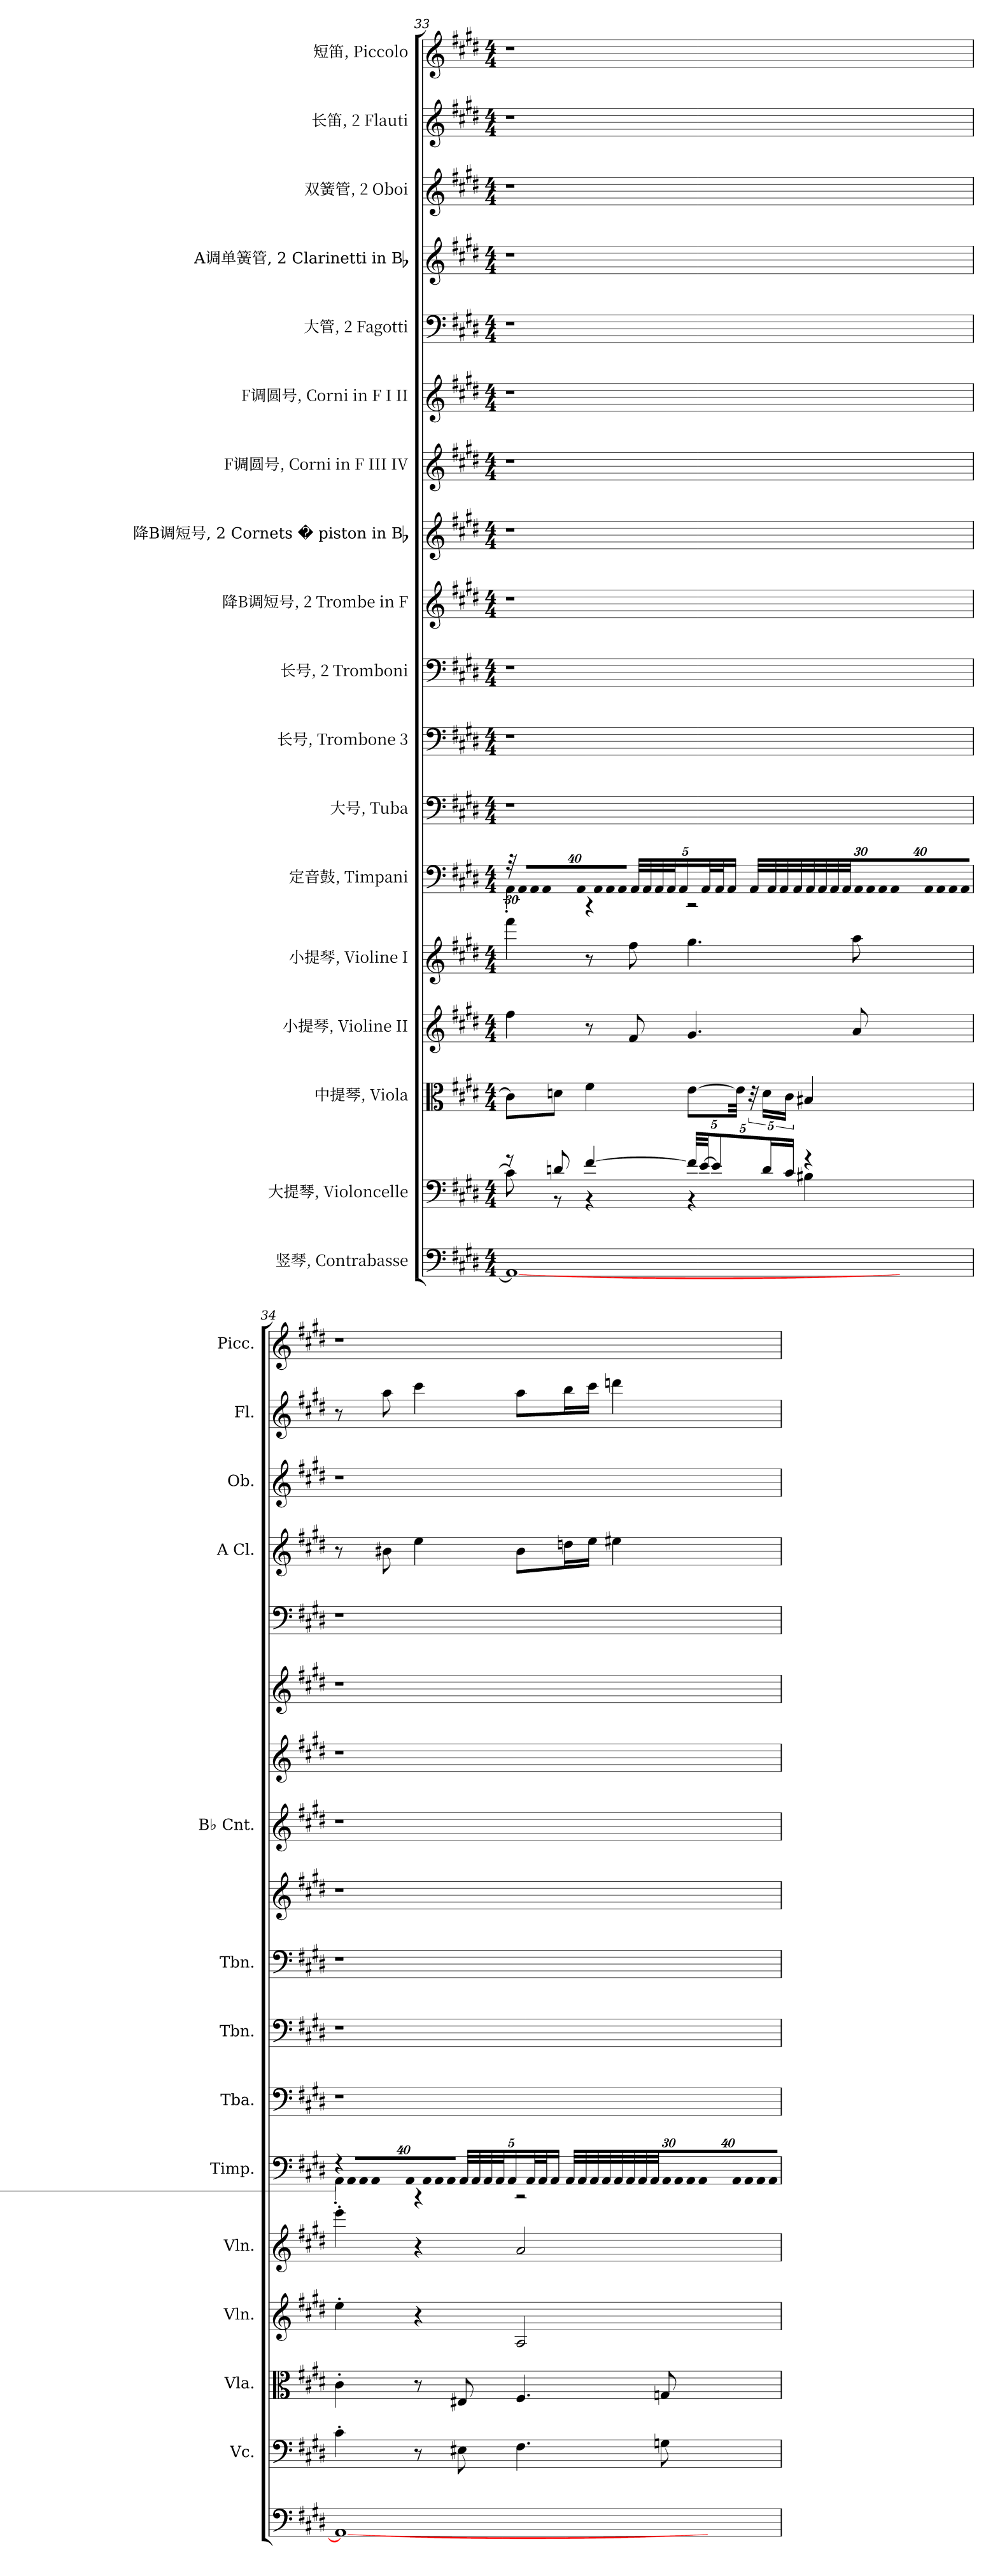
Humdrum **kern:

**kern	**kern	**kern	**kern	**kern	**kern	**kern	**kern	**kern	**kern	**kern	**kern	**kern	**kern	**kern	**kern	**kern	**kern
*part18	*part17	*part16	*part15	*part14	*part13	*part12	*part11	*part10	*part9	*part8	*part7	*part6	*part5	*part4	*part3	*part2	*part1
*staff18	*staff17	*staff16	*staff15	*staff14	*staff13	*staff12	*staff11	*staff10	*staff9	*staff8	*staff7	*staff6	*staff5	*staff4	*staff3	*staff2	*staff1
*I"竖琴, Contrabasse	*I"大提琴, Violoncelle	*I"中提琴, Viola	*I"小提琴, Violine II	*I"小提琴, Violine I	*I"定音鼓, Timpani	*I"大号, Tuba	*I"长号, Trombone 3	*I"长号, 2 Tromboni	*I"降B调短号, 2 Trombe in F	*I"降B调短号, 2 Cornets � piston in Bb	*I"F调圆号, Corni in F III IV	*I"F调圆号, Corni in F I II	*I"大管, 2 Fagotti	*I"A调单簧管, 2 Clarinetti in Bb	*I"双簧管, 2 Oboi	*I"长笛, 2 Flauti	*I"短笛, Piccolo
*	*I'Vc.	*I'Vla.	*I'Vln.	*I'Vln.	*I'Timp.	*I'Tba.	*I'Tbn.	*I'Tbn.	*	*I'B♭ Cnt.	*	*	*	*I'A Cl.	*I'Ob.	*I'Fl.	*I'Picc.
!!LO:PB:g=z
*clefF4	*clefF4	*clefC3	*clefG2	*clefG2	*clefF4	*clefF4	*clefF4	*clefF4	*clefG2	*clefG2	*clefG2	*clefG2	*clefF4	*clefG2	*clefG2	*clefG2	*clefG2
*	*	*	*	*	*	*	*	*	*ITrd1c2	*ITrd1c2	*ITrd4c7	*ITrd4c7	*	*ITrd2c3	*	*	*ITrd-7c-12
*k[f#c#g#d#]	*k[f#c#g#d#]	*k[f#c#g#d#]	*k[f#c#g#d#]	*k[f#c#g#d#]	*k[f#c#g#d#]	*k[f#c#g#d#]	*k[f#c#g#d#]	*k[f#c#g#d#]	*k[f#c#]	*k[f#c#]	*k[f#c#g#]	*k[f#c#g#]	*k[f#c#g#d#]	*k[f#c#g#d#a#e#b#]	*k[f#c#g#d#]	*k[f#c#g#d#]	*k[f#c#g#d#]
*M4/4	*M4/4	*M4/4	*M4/4	*M4/4	*M4/4	*M4/4	*M4/4	*M4/4	*M4/4	*M4/4	*M4/4	*M4/4	*M4/4	*M4/4	*M4/4	*M4/4	*M4/4
*MM122	*MM122	*MM122	*MM122	*MM122	*MM122	*MM122	*MM122	*MM122	*MM122	*MM122	*MM122	*MM122	*MM122	*MM122	*MM122	*MM122	*MM122
=33	=33	=33	=33	=33	=33	=33	=33	=33	=33	=33	=33	=33	=33	=33	=33	=33	=33
*	*^	*	*	*	*	*	*	*	*	*	*	*	*	*	*	*	*
!	!	!	!	!	!	!LO:N:vis=64	!	!	!	!	!	!	!	!	!	!	!	!
*	*	*	*	*	*	*^	*	*	*	*	*	*	*	*	*	*	*	*
1AA_	8r	8c#\]	8c#\L]	4ff#\	4fff#\	960%17r	4AA'\	1r	1r	1r	1r	1r	1r	1r	1r	1r	1r	1r	1r
!	!	!	!	!	!	!LO:N:vis=32	!	!	!	!	!	!	!	!	!	!	!	!	!
.	.	.	.	.	.	640%23AA/LLL	.	.	.	.	.	.	.	.	.	.	.	.	.
!	!	!	!	!	!	!LO:N:vis=32	!	!	!	!	!	!	!	!	!	!	!	!	!
.	.	.	.	.	.	640%23AA/	.	.	.	.	.	.	.	.	.	.	.	.	.
!	!	!	!	!	!	!LO:N:vis=256%9	!	!	!	!	!	!	!	!	!	!	!	!	!
.	.	.	.	.	.	960%17AA/K	.	.	.	.	.	.	.	.	.	.	.	.	.
!	!	!	!	!	!	!LO:N:vis=32	!	!	!	!	!	!	!	!	!	!	!	!	!
.	.	.	.	.	.	640%23AA/	.	.	.	.	.	.	.	.	.	.	.	.	.
.	8dn/	8r	8dn\J	.	.	.	.	.	.	.	.	.	.	.	.	.	.	.	.
!	!	!	!	!	!	!LO:N:vis=32	!	!	!	!	!	!	!	!	!	!	!	!	!
.	.	.	.	.	.	640%23AA/	.	.	.	.	.	.	.	.	.	.	.	.	.
!	!	!	!	!	!	!LO:N:vis=32	!	!	!	!	!	!	!	!	!	!	!	!	!
.	.	.	.	.	.	640%23AA/	.	.	.	.	.	.	.	.	.	.	.	.	.
!	!	!	!	!	!	!LO:N:vis=32	!	!	!	!	!	!	!	!	!	!	!	!	!
.	.	.	.	.	.	640%23AA/JJJ	.	.	.	.	.	.	.	.	.	.	.	.	.
.	[4f#/	4r	4f#\	8r	8r	.	4r	.	.	.	.	.	.	.	.	.	.	.	.
*	*	*	*	*	*	*Xbrackettup	*	*	*	*	*	*	*	*	*	*	*	*	*
.	.	.	.	.	.	40AA/LLL	.	.	.	.	.	.	.	.	.	.	.	.	.
.	.	.	.	.	.	40AA/	.	.	.	.	.	.	.	.	.	.	.	.	.
.	.	.	.	.	.	40AA/	.	.	.	.	.	.	.	.	.	.	.	.	.
.	.	.	.	.	.	40AA/J	.	.	.	.	.	.	.	.	.	.	.	.	.
.	.	.	.	.	.	20AA/	.	.	.	.	.	.	.	.	.	.	.	.	.
.	.	.	.	8f#/	8ff#\	.	.	.	.	.	.	.	.	.	.	.	.	.	.
.	.	.	.	.	.	40AA/L	.	.	.	.	.	.	.	.	.	.	.	.	.
.	.	.	.	.	.	40AA/J	.	.	.	.	.	.	.	.	.	.	.	.	.
.	.	.	.	.	.	20AA/JJ	.	.	.	.	.	.	.	.	.	.	.	.	.
*	*Xbrackettup	*	*	*	*	*	*	*	*	*	*	*	*	*	*	*	*	*	*
.	40f#/LLL]	4r	[10e\L	4.g#/	4.gg#\	.	2r	.	.	.	.	.	.	.	.	.	.	.	.
.	.	.	.	.	.	32AA/LLL	.	.	.	.	.	.	.	.	.	.	.	.	.
.	[40e/JJ	.	.	.	.	.	.	.	.	.	.	.	.	.	.	.	.	.	.
.	.	.	.	.	.	32AA/	.	.	.	.	.	.	.	.	.	.	.	.	.
.	10e/]	.	.	.	.	.	.	.	.	.	.	.	.	.	.	.	.	.	.
.	.	.	.	.	.	32AA/	.	.	.	.	.	.	.	.	.	.	.	.	.
.	.	.	.	.	.	32AA/	.	.	.	.	.	.	.	.	.	.	.	.	.
.	.	.	40e\Jkk]	.	.	.	.	.	.	.	.	.	.	.	.	.	.	.	.
.	.	.	40r	.	.	.	.	.	.	.	.	.	.	.	.	.	.	.	.
.	.	.	.	.	.	32AA/	.	.	.	.	.	.	.	.	.	.	.	.	.
.	20d/L	.	20d\LL	.	.	.	.	.	.	.	.	.	.	.	.	.	.	.	.
.	.	.	.	.	.	32AA/	.	.	.	.	.	.	.	.	.	.	.	.	.
.	.	.	.	.	.	32AA/	.	.	.	.	.	.	.	.	.	.	.	.	.
.	20c#/JJ	.	20c#\JJ	.	.	.	.	.	.	.	.	.	.	.	.	.	.	.	.
.	.	.	.	.	.	32AA/	.	.	.	.	.	.	.	.	.	.	.	.	.
.	4r	4B#X\	4B#X/	.	.	.	.	.	.	.	.	.	.	.	.	.	.	.	.
!	!	!	!	!	!	!LO:N:vis=256%9	!	!	!	!	!	!	!	!	!	!	!	!	!
.	.	.	.	.	.	960%17AA/K	.	.	.	.	.	.	.	.	.	.	.	.	.
!	!	!	!	!	!	!LO:N:vis=32	!	!	!	!	!	!	!	!	!	!	!	!	!
.	.	.	.	.	.	640%23AA/	.	.	.	.	.	.	.	.	.	.	.	.	.
!	!	!	!	!	!	!LO:N:vis=32	!	!	!	!	!	!	!	!	!	!	!	!	!
.	.	.	.	.	.	640%23AA/	.	.	.	.	.	.	.	.	.	.	.	.	.
!	!	!	!	!	!	!LO:N:vis=256%9	!	!	!	!	!	!	!	!	!	!	!	!	!
.	.	.	.	.	.	960%17AA/K	.	.	.	.	.	.	.	.	.	.	.	.	.
!	!	!	!	!	!	!LO:N:vis=32	!	!	!	!	!	!	!	!	!	!	!	!	!
.	.	.	.	.	.	640%23AA/	.	.	.	.	.	.	.	.	.	.	.	.	.
.	.	.	.	8a/	8aa\	.	.	.	.	.	.	.	.	.	.	.	.	.	.
!	!	!	!	!	!	!LO:N:vis=32	!	!	!	!	!	!	!	!	!	!	!	!	!
.	.	.	.	.	.	640%23AA/	.	.	.	.	.	.	.	.	.	.	.	.	.
!	!	!	!	!	!	!LO:N:vis=32	!	!	!	!	!	!	!	!	!	!	!	!	!
.	.	.	.	.	.	640%23AA/	.	.	.	.	.	.	.	.	.	.	.	.	.
!	!	!	!	!	!	!LO:N:vis=32	!	!	!	!	!	!	!	!	!	!	!	!	!
.	.	.	.	.	.	640%23AA/JJJ	.	.	.	.	.	.	.	.	.	.	.	.	.
480ryy	480ryy	480ryy	480ryy	480ryy	480ryy	.	480ryy	480ryy	480ryy	480ryy	480ryy	480ryy	480ryy	480ryy	480ryy	480ryy	480ryy	480ryy	480ryy
*	*v	*v	*	*	*	*	*	*	*	*	*	*	*	*	*	*	*	*	*
!!LO:PB:g=z
=34	=34	=34	=34	=34	=34	=34	=34	=34	=34	=34	=34	=34	=34	=34	=34	=34	=34	=34
*	*	*	*	*	*brackettup	*	*	*	*	*	*	*	*	*	*	*	*	*
*	*	*	*	*	*	*	*	*	*	*	*	*	*	*	*	*	*	*MM116
*	*^	*	*	*	*	*	*	*	*	*	*	*	*	*	*	*	*	*
!	!	!	!	!	!	!LO:N:vis=64	!	!	!	!	!	!	!	!	!	!	!	!	!
*	*v	*v	*	*	*	*	*	*	*	*	*	*	*	*	*	*	*	*	*
1AA_	4c#'\	4c#'\	4ee'\	4eee'\	960%17r	4AA'\	1r	1r	1r	1r	1r	1r	1r	1r	8r	1r	8r	1r
!	!	!	!	!	!LO:N:vis=32	!	!	!	!	!	!	!	!	!	!	!	!	!
.	.	.	.	.	640%23AA/LLL	.	.	.	.	.	.	.	.	.	.	.	.	.
!	!	!	!	!	!LO:N:vis=32	!	!	!	!	!	!	!	!	!	!	!	!	!
.	.	.	.	.	640%23AA/	.	.	.	.	.	.	.	.	.	.	.	.	.
!	!	!	!	!	!LO:N:vis=256%9	!	!	!	!	!	!	!	!	!	!	!	!	!
.	.	.	.	.	960%17AA/K	.	.	.	.	.	.	.	.	.	.	.	.	.
!	!	!	!	!	!LO:N:vis=32	!	!	!	!	!	!	!	!	!	!	!	!	!
.	.	.	.	.	640%23AA/	.	.	.	.	.	.	.	.	.	.	.	.	.
.	.	.	.	.	.	.	.	.	.	.	.	.	.	.	8g##X\	.	8aa\	.
!	!	!	!	!	!LO:N:vis=32	!	!	!	!	!	!	!	!	!	!	!	!	!
.	.	.	.	.	640%23AA/	.	.	.	.	.	.	.	.	.	.	.	.	.
!	!	!	!	!	!LO:N:vis=32	!	!	!	!	!	!	!	!	!	!	!	!	!
.	.	.	.	.	640%23AA/	.	.	.	.	.	.	.	.	.	.	.	.	.
!	!	!	!	!	!LO:N:vis=32	!	!	!	!	!	!	!	!	!	!	!	!	!
.	.	.	.	.	640%23AA/JJJ	.	.	.	.	.	.	.	.	.	.	.	.	.
.	8r	8r	4r	4r	.	4r	.	.	.	.	.	.	.	.	4cc#\	.	4ccc#\	.
*	*	*	*	*	*Xbrackettup	*	*	*	*	*	*	*	*	*	*	*	*	*
.	.	.	.	.	40AA/LLL	.	.	.	.	.	.	.	.	.	.	.	.	.
.	.	.	.	.	40AA/	.	.	.	.	.	.	.	.	.	.	.	.	.
.	.	.	.	.	40AA/	.	.	.	.	.	.	.	.	.	.	.	.	.
.	.	.	.	.	40AA/J	.	.	.	.	.	.	.	.	.	.	.	.	.
.	.	.	.	.	20AA/	.	.	.	.	.	.	.	.	.	.	.	.	.
.	8E#X\	8E#X/	.	.	.	.	.	.	.	.	.	.	.	.	.	.	.	.
.	.	.	.	.	40AA/L	.	.	.	.	.	.	.	.	.	.	.	.	.
.	.	.	.	.	40AA/J	.	.	.	.	.	.	.	.	.	.	.	.	.
.	.	.	.	.	20AA/JJ	.	.	.	.	.	.	.	.	.	.	.	.	.
.	4.F#\	4.F#/	2A/	2a/	.	2r	.	.	.	.	.	.	.	.	8g##\L	.	8aa\L	.
.	.	.	.	.	32AA/LLL	.	.	.	.	.	.	.	.	.	.	.	.	.
.	.	.	.	.	32AA/	.	.	.	.	.	.	.	.	.	.	.	.	.
.	.	.	.	.	32AA/	.	.	.	.	.	.	.	.	.	.	.	.	.
.	.	.	.	.	32AA/	.	.	.	.	.	.	.	.	.	.	.	.	.
.	.	.	.	.	.	.	.	.	.	.	.	.	.	.	16bn\L	.	16bb\L	.
.	.	.	.	.	32AA/	.	.	.	.	.	.	.	.	.	.	.	.	.
.	.	.	.	.	32AA/	.	.	.	.	.	.	.	.	.	.	.	.	.
.	.	.	.	.	.	.	.	.	.	.	.	.	.	.	16cc#\JJ	.	16ccc#\JJ	.
.	.	.	.	.	32AA/	.	.	.	.	.	.	.	.	.	.	.	.	.
.	.	.	.	.	32AA/	.	.	.	.	.	.	.	.	.	.	.	.	.
.	.	.	.	.	.	.	.	.	.	.	.	.	.	.	4cc##X\	.	4dddn\	.
!	!	!	!	!	!LO:N:vis=256%9	!	!	!	!	!	!	!	!	!	!	!	!	!
.	.	.	.	.	960%17AA/K	.	.	.	.	.	.	.	.	.	.	.	.	.
!	!	!	!	!	!LO:N:vis=32	!	!	!	!	!	!	!	!	!	!	!	!	!
.	.	.	.	.	640%23AA/	.	.	.	.	.	.	.	.	.	.	.	.	.
!	!	!	!	!	!LO:N:vis=32	!	!	!	!	!	!	!	!	!	!	!	!	!
.	.	.	.	.	640%23AA/	.	.	.	.	.	.	.	.	.	.	.	.	.
!	!	!	!	!	!LO:N:vis=256%9	!	!	!	!	!	!	!	!	!	!	!	!	!
.	.	.	.	.	960%17AA/K	.	.	.	.	.	.	.	.	.	.	.	.	.
!	!	!	!	!	!LO:N:vis=32	!	!	!	!	!	!	!	!	!	!	!	!	!
.	.	.	.	.	640%23AA/	.	.	.	.	.	.	.	.	.	.	.	.	.
.	8Gn\	8Gn/	.	.	.	.	.	.	.	.	.	.	.	.	.	.	.	.
!	!	!	!	!	!LO:N:vis=32	!	!	!	!	!	!	!	!	!	!	!	!	!
.	.	.	.	.	640%23AA/	.	.	.	.	.	.	.	.	.	.	.	.	.
!	!	!	!	!	!LO:N:vis=32	!	!	!	!	!	!	!	!	!	!	!	!	!
.	.	.	.	.	640%23AA/	.	.	.	.	.	.	.	.	.	.	.	.	.
!	!	!	!	!	!LO:N:vis=32	!	!	!	!	!	!	!	!	!	!	!	!	!
.	.	.	.	.	640%23AA/JJJ	.	.	.	.	.	.	.	.	.	.	.	.	.
480ryy	480ryy	480ryy	480ryy	480ryy	.	480ryy	480ryy	480ryy	480ryy	480ryy	480ryy	480ryy	480ryy	480ryy	480ryy	480ryy	480ryy	480ryy
*	*	*	*	*	*v	*v	*	*	*	*	*	*	*	*	*	*	*	*
=	=	=	=	=	=	=	=	=	=	=	=	=	=	=	=	=	=
*-	*-	*-	*-	*-	*-	*-	*-	*-	*-	*-	*-	*-	*-	*-	*-	*-	*-
